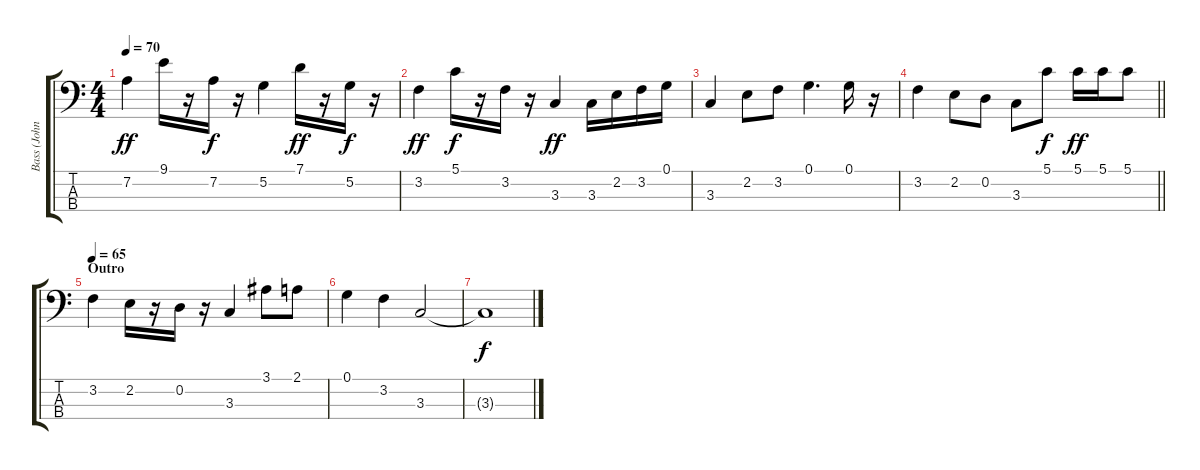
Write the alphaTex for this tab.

\track ("Bass (John Lennon)" "Bass (John") {instrument electricbassfinger}
\staff {score tabs}
\tuning (G2 D2 A1 E1) {hide}
\ts (4 4)
\tempo 70
\clef f4
\ks c
7.2.4{dy ff} 9.1.16 r.16 7.2.16{dy f} r.16 5.2.4 7.1.16{dy ff} r.16 5.2.16{dy f} r.16 |
3.2.4{dy ff} 5.1.16{dy f} r.16 3.2.16 r.16 3.3.4{dy ff} 3.3.16 2.2.16 3.2.16 0.1.16 |
3.3.4 2.2.8 3.2.8 0.1.4{d} 0.1.16 r.16 |
\barLineRight lightlight
3.2.4 2.2.8 0.2.8 3.3.8 5.1.8{dy f} 5.1.16{dy ff} 5.1.16 5.1.8 |
\section ("" "Outro")
\tempo 65
3.2.4 2.2.16 r.16 0.2.16 r.16 3.3.4 3.1.8 2.1.8 |
0.1.4 3.2.4 3.3.2 |
3.3{t}.1{dy f}
